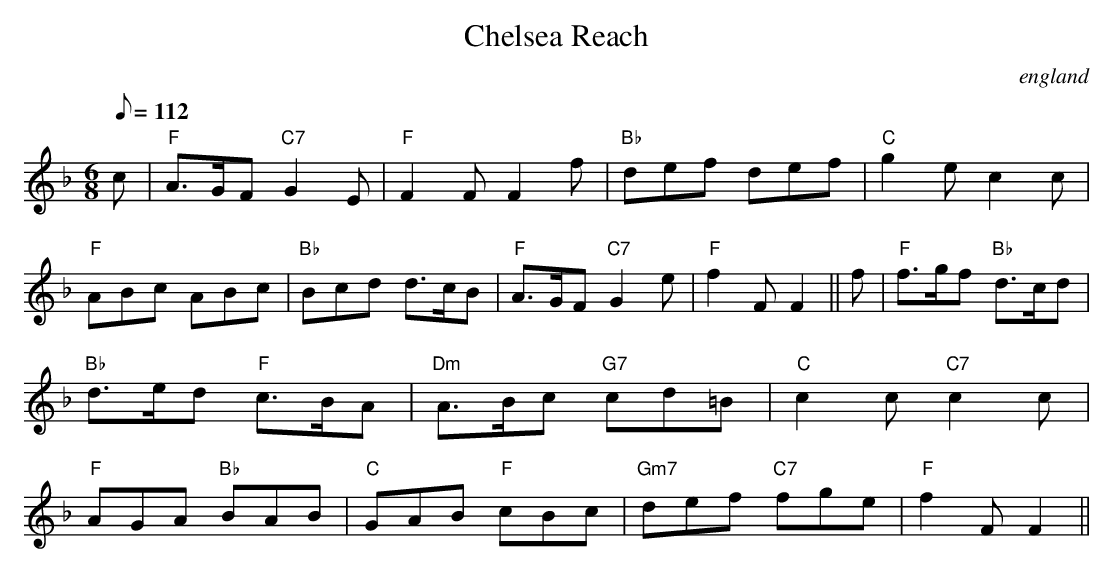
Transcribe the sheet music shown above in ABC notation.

X:1
T:Chelsea Reach
O:england
M:6/8
L:1/8
Q:112
K:F
c | "F"A>GF "C7"G2E | "F"F2F F2f | "Bb"def def | "C"g2e c2c | \
"F"ABc ABc | "Bb"Bcd d>cB | "F"A>GF "C7"G2e | "F"f2F F2 || \
f | "F"f>gf "Bb"d>cd | "Bb"d>ed "F"c>BA | \
"Dm" A>Bc "G7"cd=B | "C"c2c "C7"c2c | \
"F"AGA "Bb"BAB | "C"GAB "F"cBc | "Gm7"def "C7"fge | "F" f2F F2 ||
